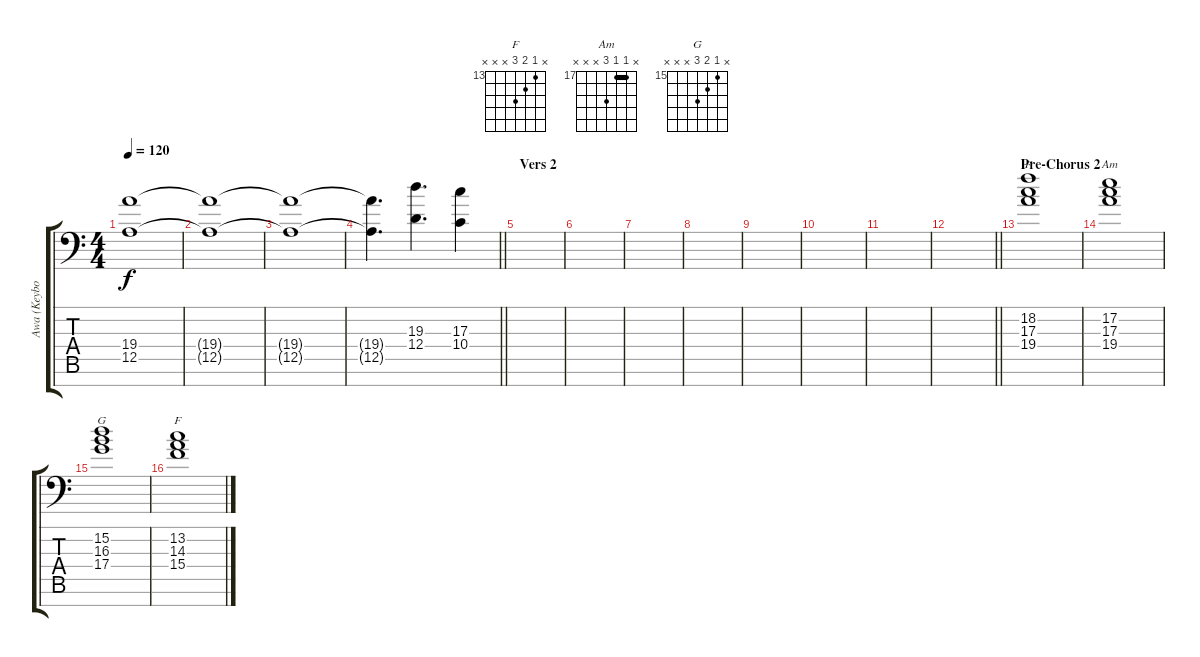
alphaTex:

\track ("Awa (Keyboard Church Organ)" "Awa (Keybo") {instrument churchorgan}
\staff {score tabs}
\tuning (E4 B3 G3 D3 A2 E2 A0) {hide}
\chord ("F" x 18 17 19 x x x) {firstfret 17}
\chord ("Am" x 17 17 19 x x x) {firstfret 17 barre 17}
\chord ("G" x 15 16 17 x x x) {firstfret 15}
\chord ("F" x 13 14 15 x x x) {firstfret 13}
\ts (4 4)
\tempo 120
\clef f4
\ks c
(19.4 12.5).1{dy f volume 10} |
(19.4{t} 12.5{t}).1 |
(19.4{t} 12.5{t}).1 |
\barLineRight lightlight
(19.4{t} 12.5{t}).4{d} (19.3 12.4).4{d} (17.3 10.4).4 |
\section ("" "Vers 2")
|
|
|
|
|
|
|
\barLineRight lightlight
|
\section ("" "Pre-Chorus 2")
(18.2 17.3 19.4).1{ch "F"} |
(17.2 17.3 19.4).1{ch "Am"} |
(15.2 16.3 17.4).1{ch "G"} |
(13.2 14.3 15.4).1{ch "F"}
